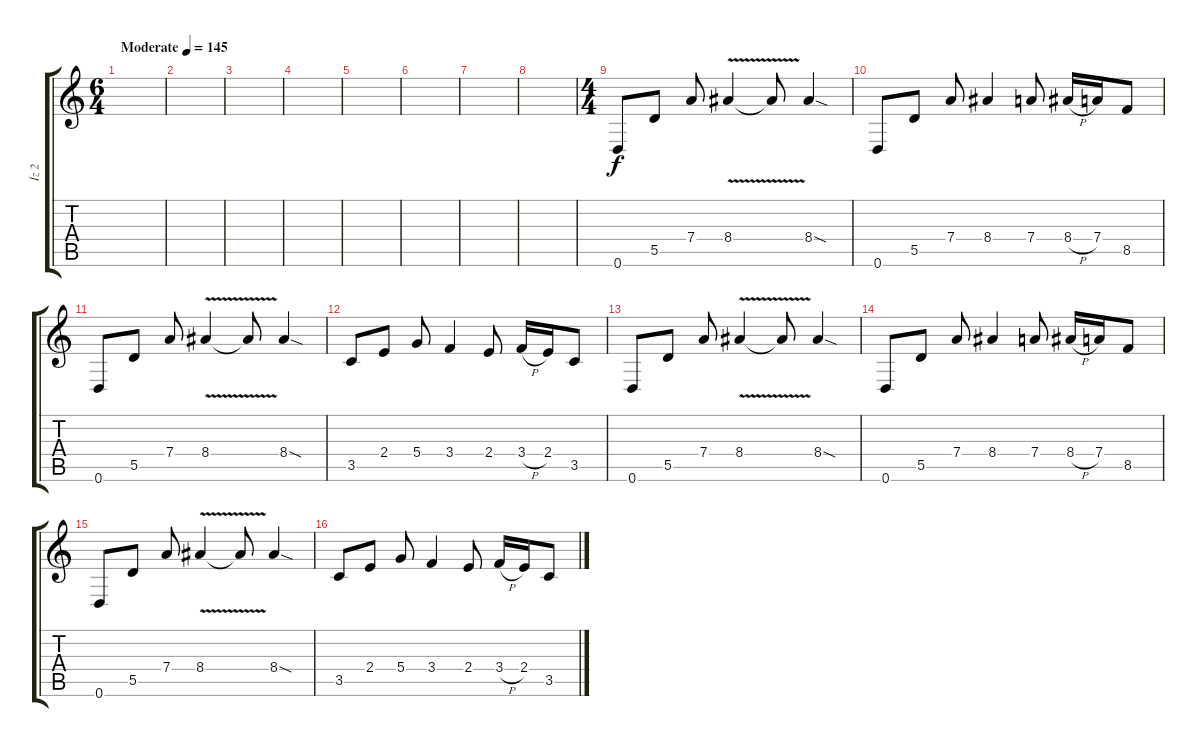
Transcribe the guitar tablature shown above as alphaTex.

\track ("İz 2" "İz 2") {instrument distortionguitar}
\staff {score tabs}
\tuning (E4 B3 G3 D3 A2 D2) {hide}
\ts (6 4)
\tempo (145 "Moderate")
\clef g2
\ks c
|
|
|
|
|
|
|
|
\ts (4 4)
0.6.8 5.5.8 7.4.8 8.4{v}.4 8.4{t}.8 8.4{sod}.4 |
0.6.8 5.5.8 7.4.8 8.4.4 7.4.8 8.4{h}.16 7.4.16 8.5.8 |
0.6.8 5.5.8 7.4.8 8.4{v}.4 8.4{t}.8 8.4{sod}.4 |
3.5.8 2.4.8 5.4.8 3.4.4 2.4.8 3.4{h}.16 2.4.16 3.5.8 |
0.6.8 5.5.8 7.4.8 8.4{v}.4 8.4{t}.8 8.4{sod}.4 |
0.6.8 5.5.8 7.4.8 8.4.4 7.4.8 8.4{h}.16 7.4.16 8.5.8 |
0.6.8 5.5.8 7.4.8 8.4{v}.4 8.4{t}.8 8.4{sod}.4 |
3.5.8 2.4.8 5.4.8 3.4.4 2.4.8 3.4{h}.16 2.4.16 3.5.8
